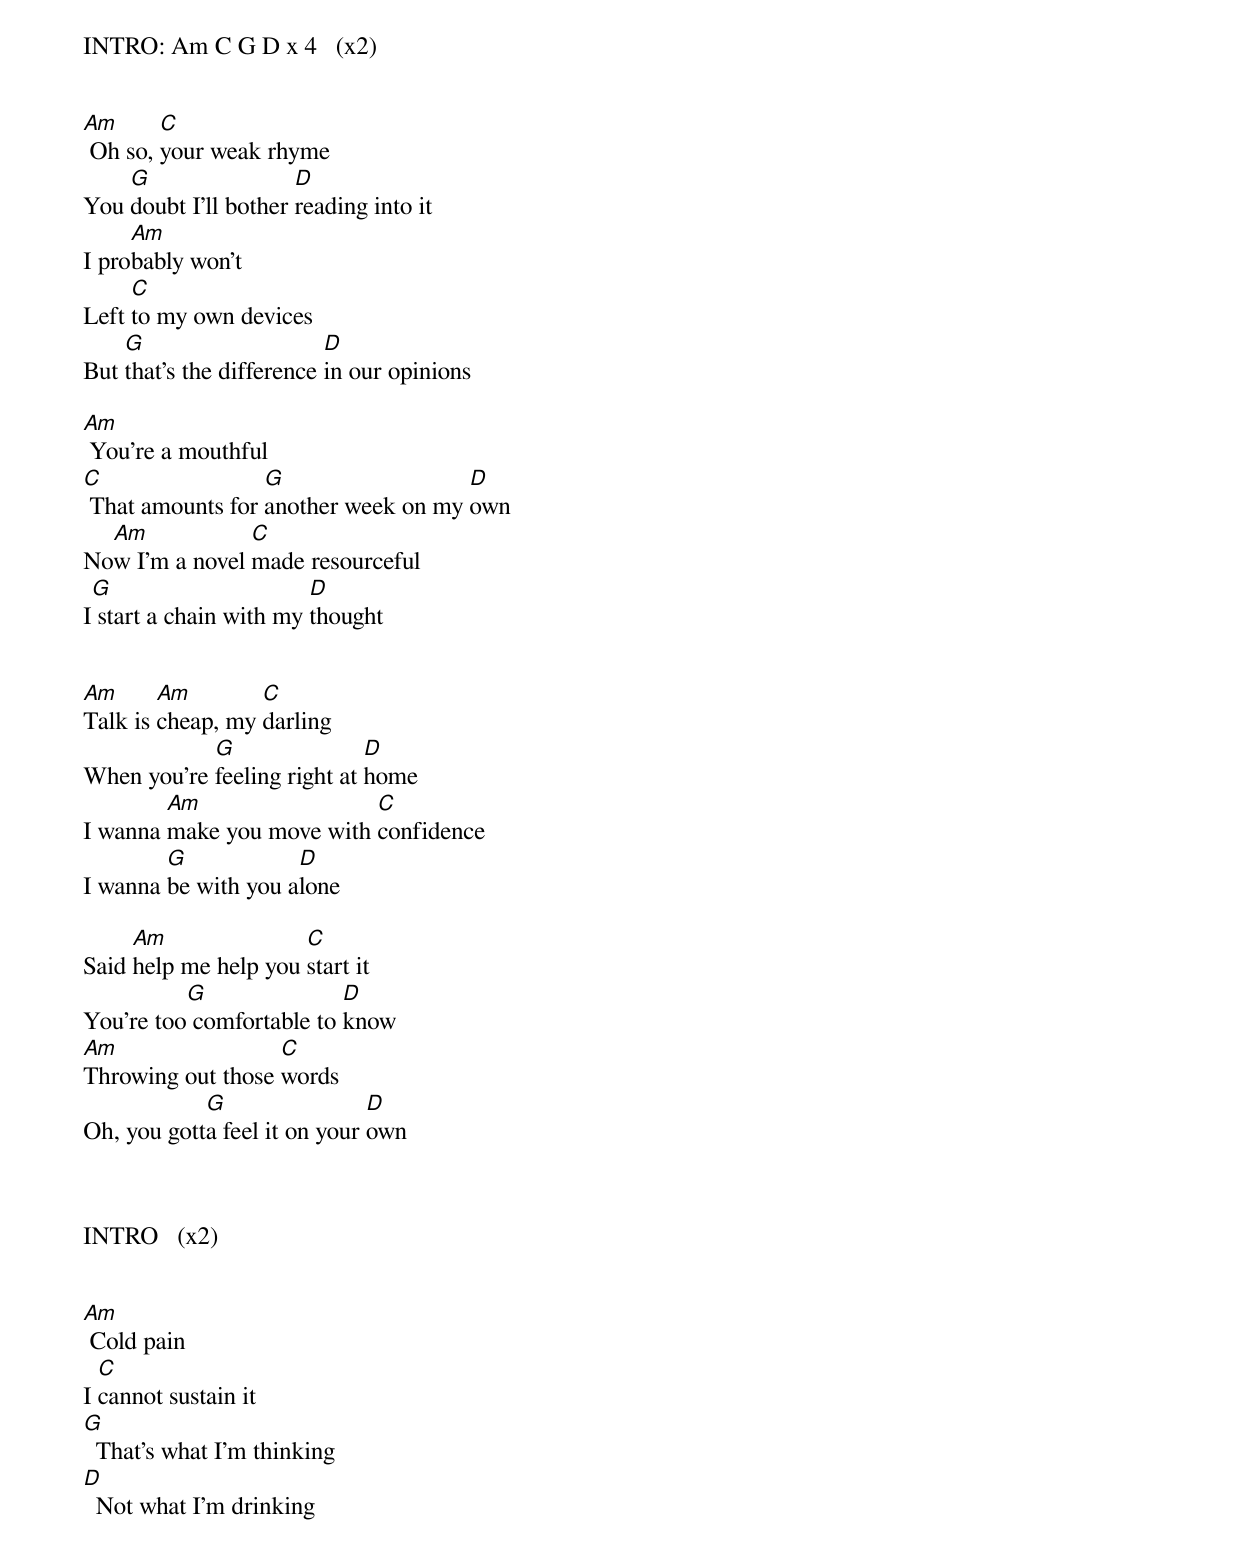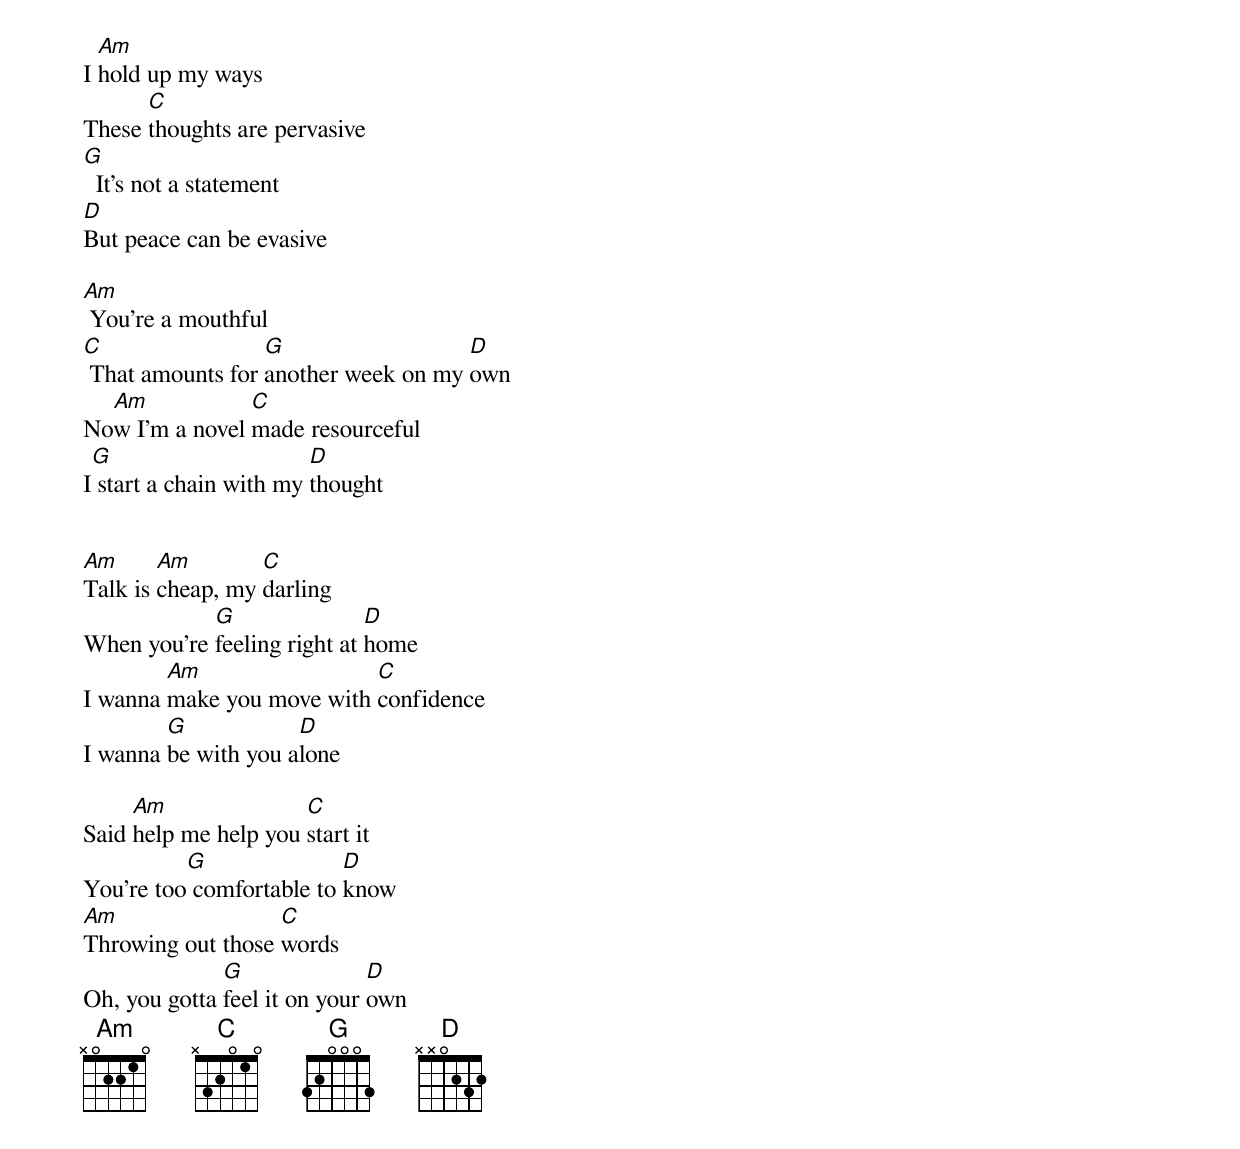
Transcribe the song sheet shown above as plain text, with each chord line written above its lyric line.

INTRO: Am C G D x 4   (x2)


Am      C
 Oh so, your weak rhyme
    G                 D
You doubt I'll bother reading into it
     Am
I probably won't
     C
Left to my own devices
    G                     D
But that's the difference in our opinions

Am
 You're a mouthful
C                 G                  D
 That amounts for another week on my own
  Am            C
Now I'm a novel made resourceful
 G                      D
I start a chain with my thought


Am      Am        C
Talk is cheap, my darling
            G                D
When you're feeling right at home
        Am                 C
I wanna make you move with confidence
        G            D
I wanna be with you alone

     Am               C
Said help me help you start it
          G               D
You're too comfortable to know
Am                 C
Throwing out those words
            G                 D
Oh, you gotta feel it on your own



INTRO   (x2)


Am
 Cold pain
  C
I cannot sustain it
G
  That's what I'm thinking
D
  Not what I'm drinking
  Am
I hold up my ways
      C
These thoughts are pervasive
G
  It's not a statement
D
But peace can be evasive

Am
 You're a mouthful
C                 G                  D
 That amounts for another week on my own
  Am            C
Now I'm a novel made resourceful
 G                      D
I start a chain with my thought


Am      Am        C
Talk is cheap, my darling
            G                D
When you're feeling right at home
        Am                 C
I wanna make you move with confidence
        G            D
I wanna be with you alone

     Am               C
Said help me help you start it
          G               D
You're too comfortable to know
Am                 C
Throwing out those words
              G               D
Oh, you gotta feel it on your own
